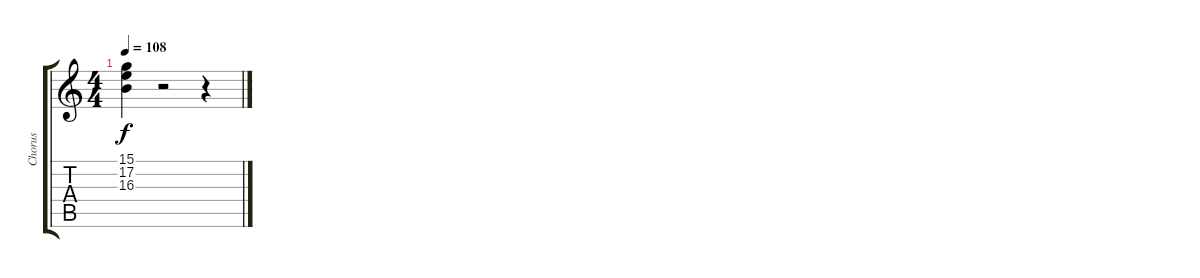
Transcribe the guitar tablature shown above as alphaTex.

\track ("Chorus" "Chorus") {instrument synthvoice}
\staff {score tabs}
\tuning (E4 B3 G3 D3 A2 E2) {hide}
\ts (4 4)
\tempo 108
\clef g2
\ks c
(15.1{t} 17.2{t} 16.3{t}).4{dy f} r.2 r.4
